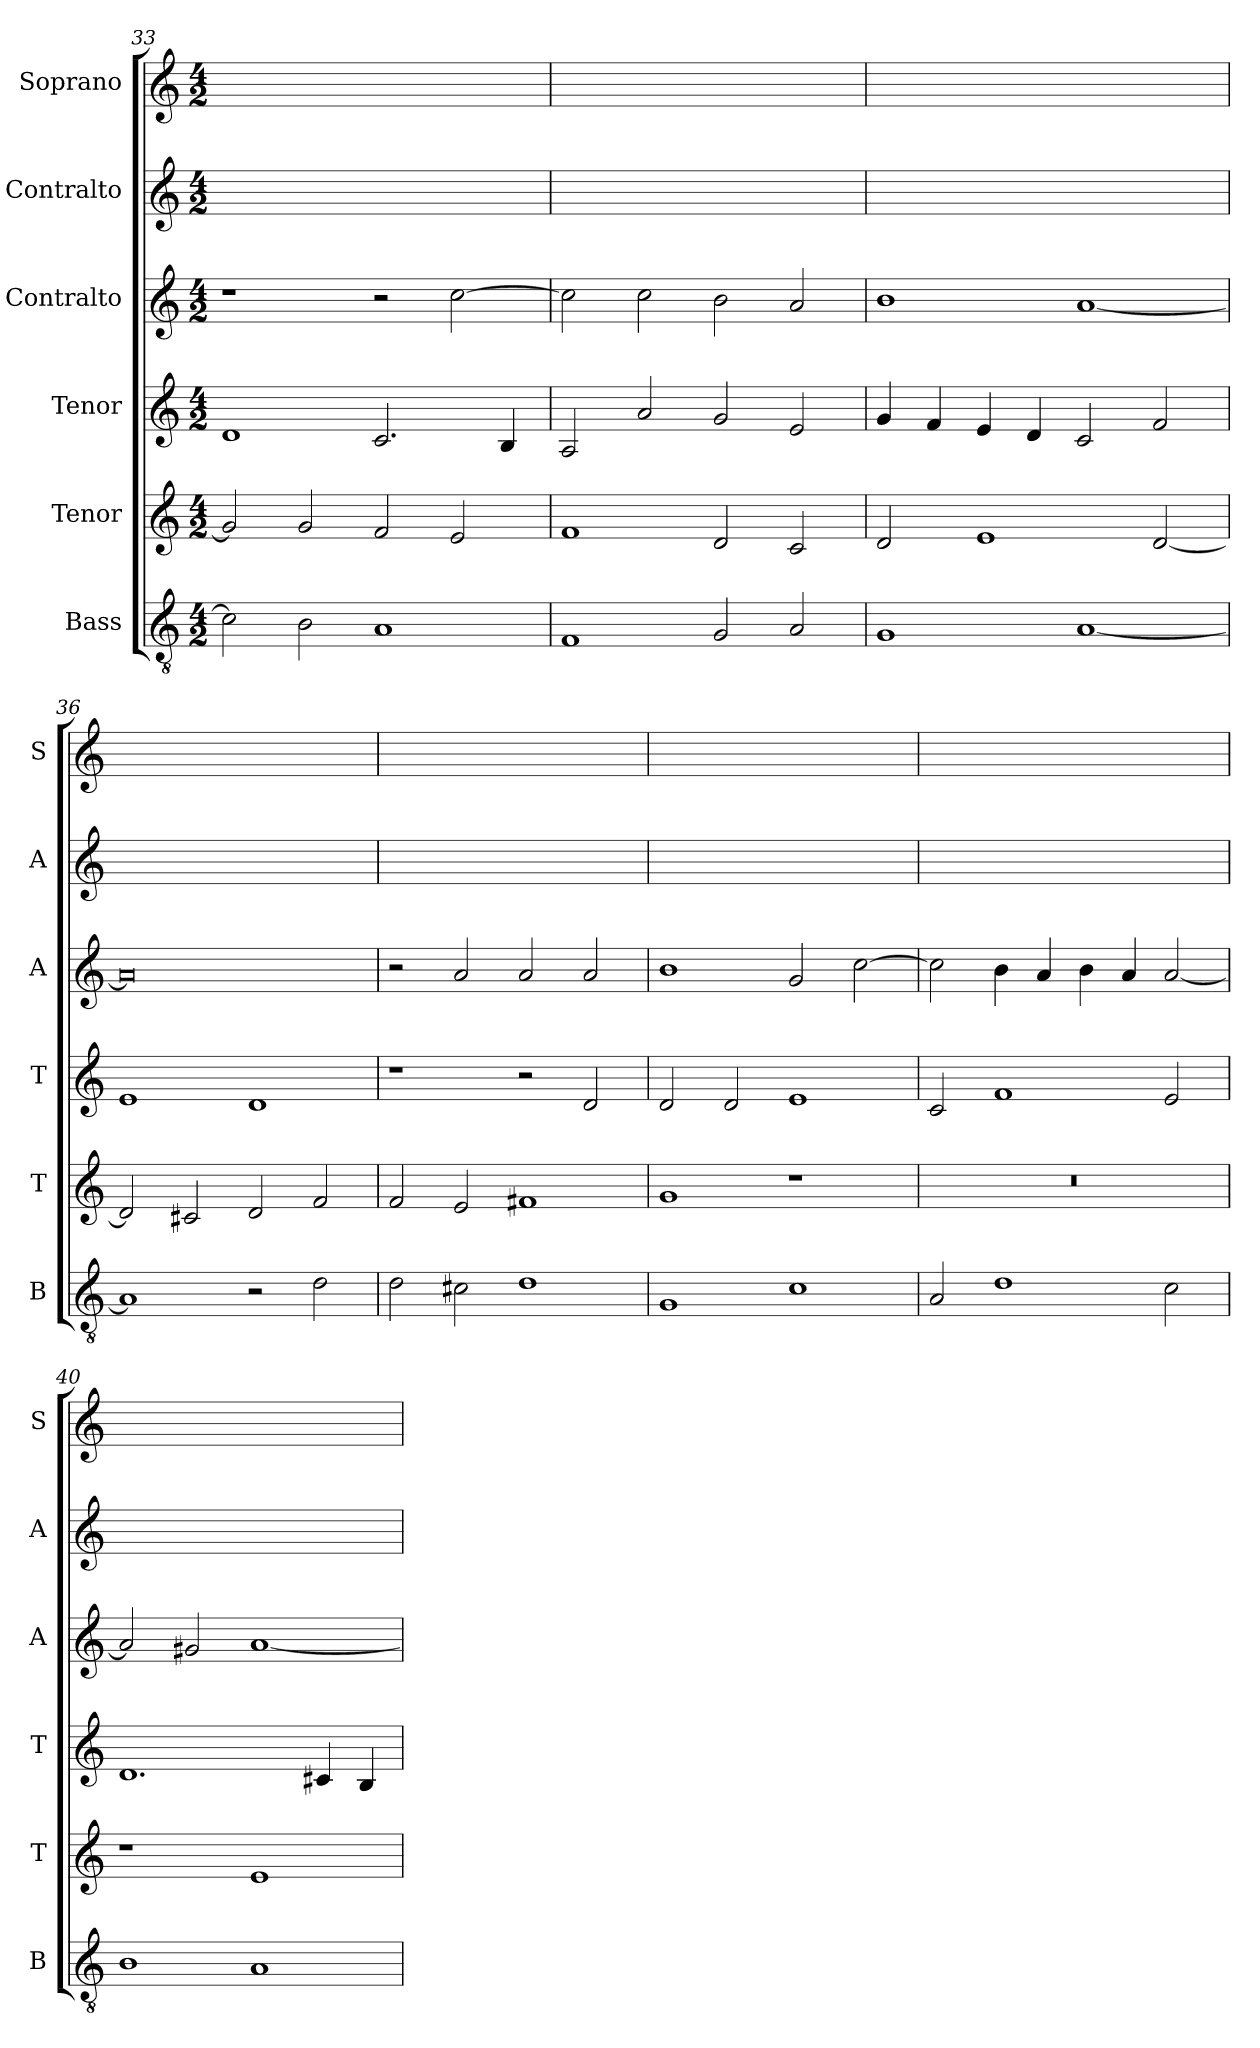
**kern	**kern	**kern	**kern	**kern	**kern
*part6	*part5	*part4	*part3	*part2	*part1
*staff6	*staff5	*staff4	*staff3	*staff2	*staff1
*I"Bass	*I"Tenor	*I"Tenor	*I"Contralto	*I"Contralto	*I"Soprano
*I'B	*I'T	*I'T	*I'A	*I'A	*I'S
*clefGv2	*clefG2	*clefG2	*clefG2	*clefG2	*clefG2
*k[]	*k[]	*k[]	*k[]	*k[]	*k[]
*A:aeo	*A:aeo	*A:aeo	*A:aeo	*A:aeo	*A:aeo
*M4/2	*M4/2	*M4/2	*M4/2	*M4/2	*M4/2
=33	=33	=33	=33	=33	=33
2c]	2g]	1d	1r	0ryy	0ryy
2B	2g	.	.	.	.
1A	2f	2.c	2r	.	.
.	2e	.	[2cc	.	.
.	.	4B	.	.	.
=34	=34	=34	=34	=34	=34
1F	1f	2A	2cc]	0ryy	0ryy
.	.	2a	2cc	.	.
2G	2d	2g	2b	.	.
2A	2c	2e	2a	.	.
=35	=35	=35	=35	=35	=35
1G	2d	4g	1b	0ryy	0ryy
.	.	4f	.	.	.
.	1e	4e	.	.	.
.	.	4d	.	.	.
[1A	.	2c	[1a	.	.
.	[2d	2f	.	.	.
=36	=36	=36	=36	=36	=36
1A]	2d]	1e	0a]	0ryy	0ryy
.	2c#X	.	.	.	.
2r	2d	1d	.	.	.
2d	2f	.	.	.	.
=37	=37	=37	=37	=37	=37
2d	2f	1r	2r	0ryy	0ryy
2c#X	2e	.	2a	.	.
1d	1f#X	2r	2a	.	.
.	.	2d	2a	.	.
=38	=38	=38	=38	=38	=38
1G	1g	2d	1b	0ryy	0ryy
.	.	2d	.	.	.
1c	1r	1e	2g	.	.
.	.	.	[2cc	.	.
=39	=39	=39	=39	=39	=39
2A	0r	2c	2cc]	0ryy	0ryy
1d	.	1f	4b	.	.
.	.	.	4a	.	.
.	.	.	4b	.	.
.	.	.	4a	.	.
2c	.	2e	[2a	.	.
=40	=40	=40	=40	=40	=40
1B	1r	1.d	2a]	0ryy	0ryy
.	.	.	2g#X	.	.
1A	1e	.	[1a	.	.
.	.	4c#X	.	.	.
.	.	4B	.	.	.
=	=	=	=	=	=
*-	*-	*-	*-	*-	*-
